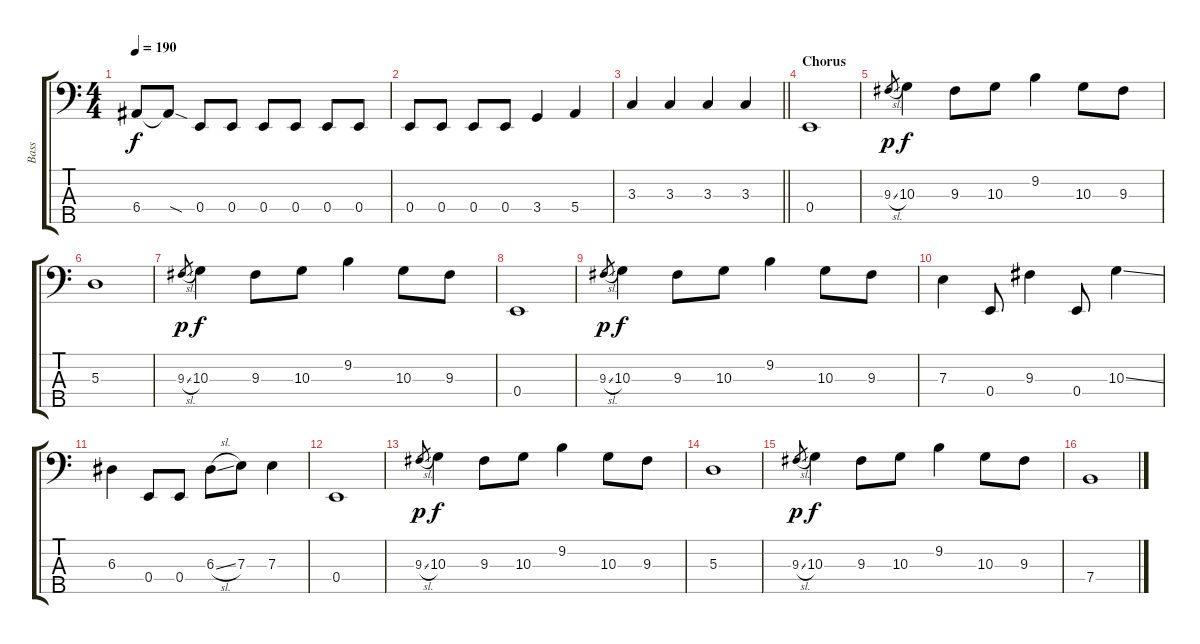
\track ("Bass" "Bass") {instrument electricbassfinger}
\staff {score tabs}
\tuning (G2 D2 A1 E1 B0) {hide}
\ts (4 4)
\tempo 190
\clef f4
\ks c
6.4.8{dy f} 6.4{sod t}.8 0.4.8 0.4.8 0.4.8 0.4.8 0.4.8 0.4.8 |
0.4.8 0.4.8 0.4.8 0.4.8 3.4.4 5.4.4 |
\barLineRight lightlight
3.3.4 3.3.4 3.3.4 3.3.4 |
\section ("" "Chorus")
0.4.1 |
9.3{sl}.8{gr dy p} 10.3.4{dy f} 9.3.8 10.3.8 9.2.4 10.3.8 9.3.8 |
5.3.1 |
9.3{sl}.8{gr dy p} 10.3.4{dy f} 9.3.8 10.3.8 9.2.4 10.3.8 9.3.8 |
0.4.1 |
9.3{sl}.8{gr dy p} 10.3.4{dy f} 9.3.8 10.3.8 9.2.4 10.3.8 9.3.8 |
7.3.4 0.4.8 9.3.4 0.4.8 10.3{ss}.4 |
6.3.4 0.4.8 0.4.8 6.3{sl}.8 7.3.8 7.3.4 |
0.4.1 |
9.3{sl}.8{gr dy p} 10.3.4{dy f} 9.3.8 10.3.8 9.2.4 10.3.8 9.3.8 |
5.3.1 |
9.3{sl}.8{gr dy p} 10.3.4{dy f} 9.3.8 10.3.8 9.2.4 10.3.8 9.3.8 |
7.4.1
